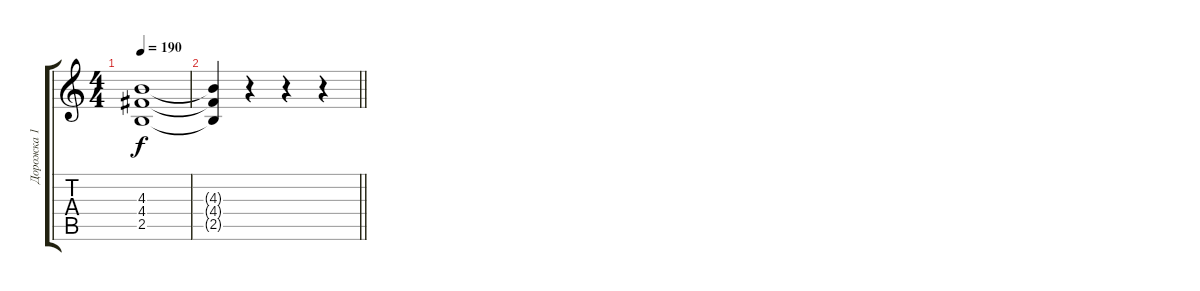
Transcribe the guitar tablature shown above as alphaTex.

\track ("Дорожка 1" "Дорожка 1") {instrument distortionguitar}
\staff {score tabs}
\tuning (E4 B3 G3 D3 A2 E2) {hide}
\ts (4 4)
\tempo 190
\clef g2
\ks c
(4.3 4.4 2.5).1{dy f} |
\barLineRight lightlight
(4.3{t} 4.4{t} 2.5{t}).4 r.4 r.4 r.4
